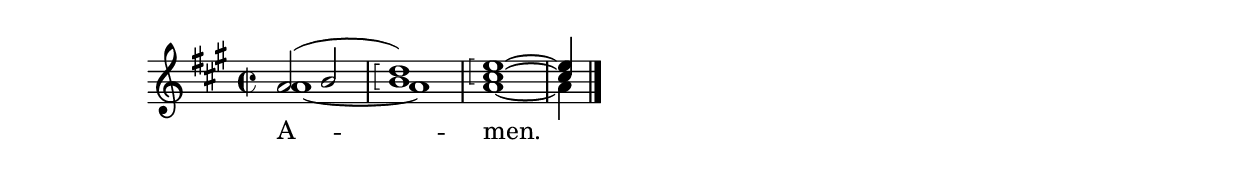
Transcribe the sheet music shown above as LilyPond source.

%% DO NOT EDIT this file manually; it is automatically
%% generated from LSR http://lsr.dsi.unimi.it
%% Make any changes in LSR itself, or in Documentation/snippets/new/ ,
%% and then run scripts/auxiliar/makelsr.py
%%
%% This file is in the public domain.
\version "2.12.2"

\header {
  lsrtags = "expressive-marks, vocal-music"

%% Translation of GIT committish: 59caa3adce63114ca7972d18f95d4aadc528ec3d
  texidoces = "
El corchete de arpegios @code{arpeggioBracket} se puede usar para
indicar la división de voces cuando no hay plicas que puedan ofrecer
esta información. Se suele encontrar en la música coral.

"

  doctitlees = "Uso de arpeggioBracket para hacer más visible un divisi"


%% Translation of GIT committish: 27b1197f3bae8512c14d946752cd3e40e7c76016

  texidocde = "
Das @code{arpeggioBracket}-Klammerobjekt kann benutzt werden, um geteilte
Stimmen anzuzeigen, wenn keine Hälse diese Information bieten.  Das sieht
man oft in Chormusik.

"
  doctitlede = "Arpeggio-Klammern benutzen um geteilte Stimmen besser sichtbar zu machen"


%% Translation of GIT committish: c1d5bb448321d688185e0c6b798575d4c325ae80
  texidocfr = "
Les crochets d'arpegio (@code{arpeggioBracket}) permettent de mettre en
évidence les divisions d'un pupitre en l'absence de hampe, comme on le
voit régulièrement dans les partitions pour chœur.

"

  doctitlefr = "Utilisation d'un arpeggioBracket pour rendre les
divisions plus évidentes"


  texidoc = "
The @code{arpeggioBracket} can be used to indicate the division of
voices where there are no stems to provide the information. This is
often seen in choral music.

"
  doctitle = "Using arpeggioBracket to make divisi more visible"
} % begin verbatim

\include "english.ly"

\score {
  \relative c'' {
    \key a \major
    \time 2/2
    <<
      \new Voice = "upper"
      <<
        { \voiceOne \arpeggioBracket
          a2( b2
          <b d>1\arpeggio)
          <cs e>\arpeggio ~
          <cs e>4
        }
        \addlyrics { \lyricmode { A -- men. } }
      >>
      \new Voice = "lower"
      { \voiceTwo
        a1 ~
        a
        a ~
        a4 \bar "|."
      }
    >>
  }
  \layout { ragged-right = ##t }
}

